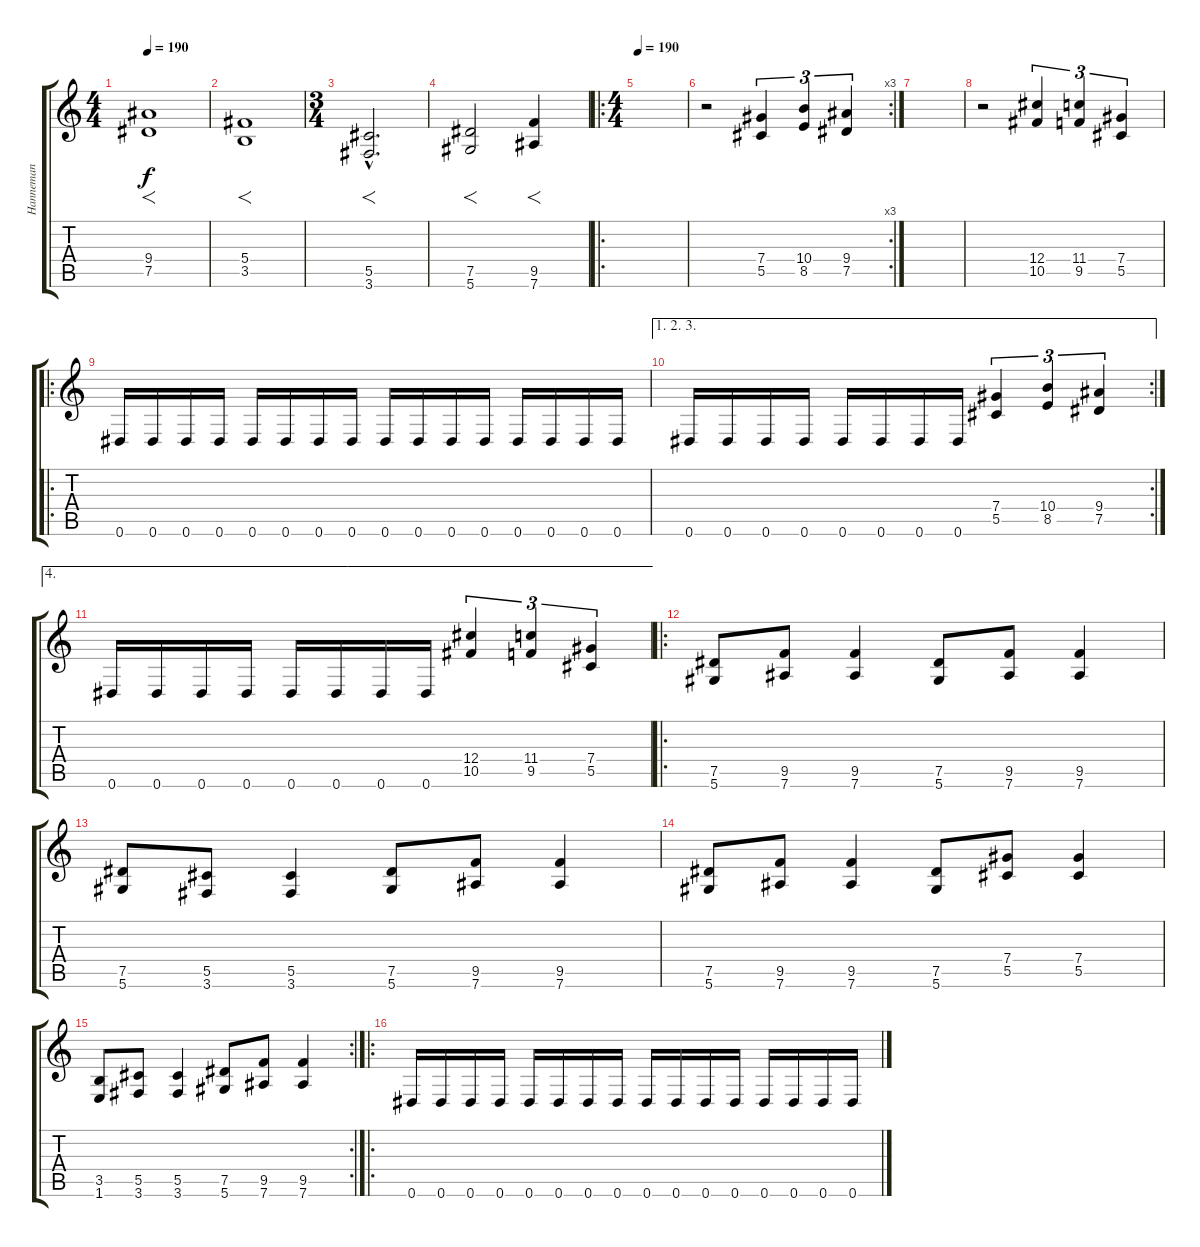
\track ("Hanneman" "Hanneman") {instrument distortionguitar}
\staff {score tabs}
\tuning (Eb4 Bb3 Gb3 Db3 Ab2 Eb2) {hide}
\ts (4 4)
\tempo 190
\tempo 120
\tempo 190
\clef g2
\ks c
(9.4 7.5).1{f dy f instrument distortionguitar} |
(5.4 3.5).1{f} |
\ts (3 4)
(5.5{hac} 3.6{hac}).2{f d} |
(7.5 5.6).2{f} (9.5 7.6).4{f} |
\ro
\ts (4 4)
\tempo 190
|
\rc 3
r.2 (7.4 5.5).4{tu (3 2)} (10.4 8.5).4{tu (3 2)} (9.4 7.5).4{tu (3 2)} |
|
r.2 (12.4 10.5).4{tu (3 2)} (11.4 9.5).4{tu (3 2)} (7.4 5.5).4{tu (3 2)} |
\ro
0.6.16 0.6.16 0.6.16 0.6.16 0.6.16 0.6.16 0.6.16 0.6.16 0.6.16 0.6.16 0.6.16 0.6.16 0.6.16 0.6.16 0.6.16 0.6.16 |
\ae (1 2 3)
\rc 2
0.6.16 0.6.16 0.6.16 0.6.16 0.6.16 0.6.16 0.6.16 0.6.16 (7.4 5.5).4{tu (3 2)} (10.4 8.5).4{tu (3 2)} (9.4 7.5).4{tu (3 2)} |
\ae 4
0.6.16 0.6.16 0.6.16 0.6.16 0.6.16 0.6.16 0.6.16 0.6.16 (12.4 10.5).4{tu (3 2)} (11.4 9.5).4{tu (3 2)} (7.4 5.5).4{tu (3 2)} |
\ro
(7.5 5.6).8 (9.5 7.6).8 (9.5 7.6).4 (7.5 5.6).8 (9.5 7.6).8 (9.5 7.6).4 |
(7.5 5.6).8 (5.5 3.6).8 (5.5 3.6).4 (7.5 5.6).8 (9.5 7.6).8 (9.5 7.6).4 |
(7.5 5.6).8 (9.5 7.6).8 (9.5 7.6).4 (7.5 5.6).8 (7.4 5.5).8 (7.4 5.5).4 |
\rc 2
(3.5 1.6).8 (5.5 3.6).8 (5.5 3.6).4 (7.5 5.6).8 (9.5 7.6).8 (9.5 7.6).4 |
\ro
0.6.16 0.6.16 0.6.16 0.6.16 0.6.16 0.6.16 0.6.16 0.6.16 0.6.16 0.6.16 0.6.16 0.6.16 0.6.16 0.6.16 0.6.16 0.6.16
